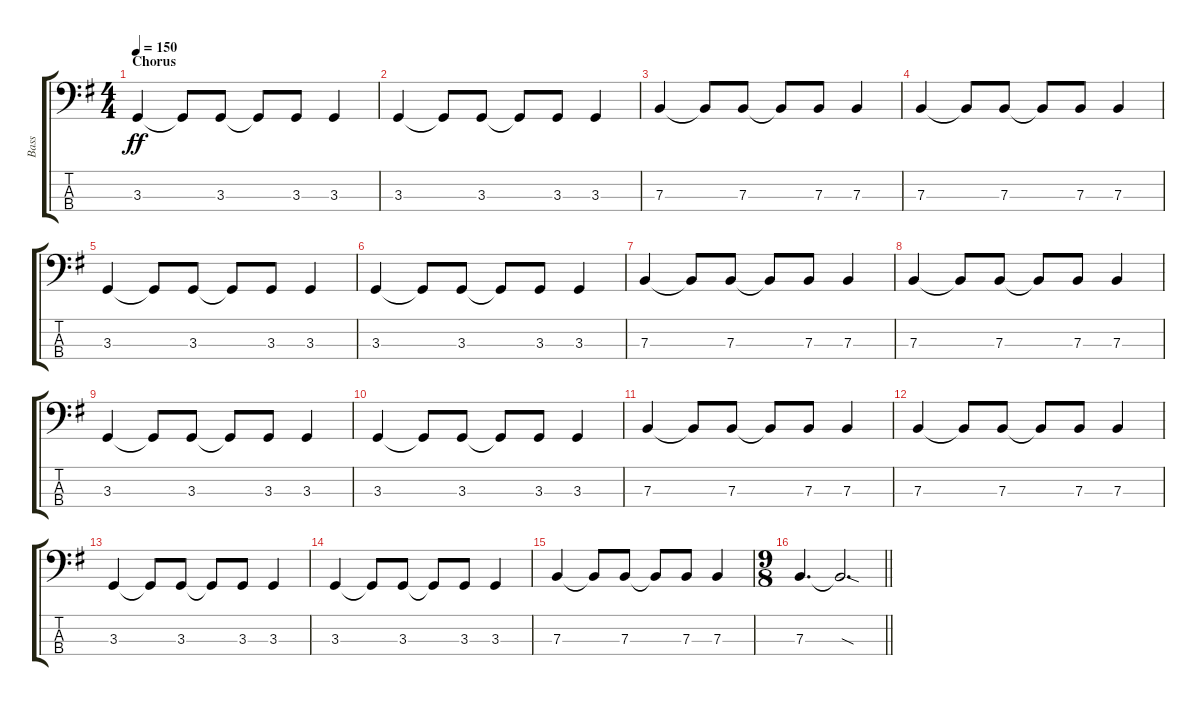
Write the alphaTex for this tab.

\track ("Bass" "Bass") {instrument electricbassfinger}
\staff {score tabs}
\tuning (D2 A1 E1 B0) {hide}
\ts (4 4)
\section ("" "Chorus")
\tempo 150
\clef f4
\ks g
3.3.4{dy ff} 3.3{t}.8 3.3.8 3.3{t}.8 3.3.8 3.3.4 |
3.3.4 3.3{t}.8 3.3.8 3.3{t}.8 3.3.8 3.3.4 |
7.3.4 7.3{t}.8 7.3.8 7.3{t}.8 7.3.8 7.3.4 |
7.3.4 7.3{t}.8 7.3.8 7.3{t}.8 7.3.8 7.3.4 |
3.3.4 3.3{t}.8 3.3.8 3.3{t}.8 3.3.8 3.3.4 |
3.3.4 3.3{t}.8 3.3.8 3.3{t}.8 3.3.8 3.3.4 |
7.3.4 7.3{t}.8 7.3.8 7.3{t}.8 7.3.8 7.3.4 |
7.3.4 7.3{t}.8 7.3.8 7.3{t}.8 7.3.8 7.3.4 |
3.3.4 3.3{t}.8 3.3.8 3.3{t}.8 3.3.8 3.3.4 |
3.3.4 3.3{t}.8 3.3.8 3.3{t}.8 3.3.8 3.3.4 |
7.3.4 7.3{t}.8 7.3.8 7.3{t}.8 7.3.8 7.3.4 |
7.3.4 7.3{t}.8 7.3.8 7.3{t}.8 7.3.8 7.3.4 |
3.3.4 3.3{t}.8 3.3.8 3.3{t}.8 3.3.8 3.3.4 |
3.3.4 3.3{t}.8 3.3.8 3.3{t}.8 3.3.8 3.3.4 |
7.3.4 7.3{t}.8 7.3.8 7.3{t}.8 7.3.8 7.3.4 |
\ts (9 8)
\barLineRight lightlight
7.3.4{d} 7.3{sod t}.2{d}
